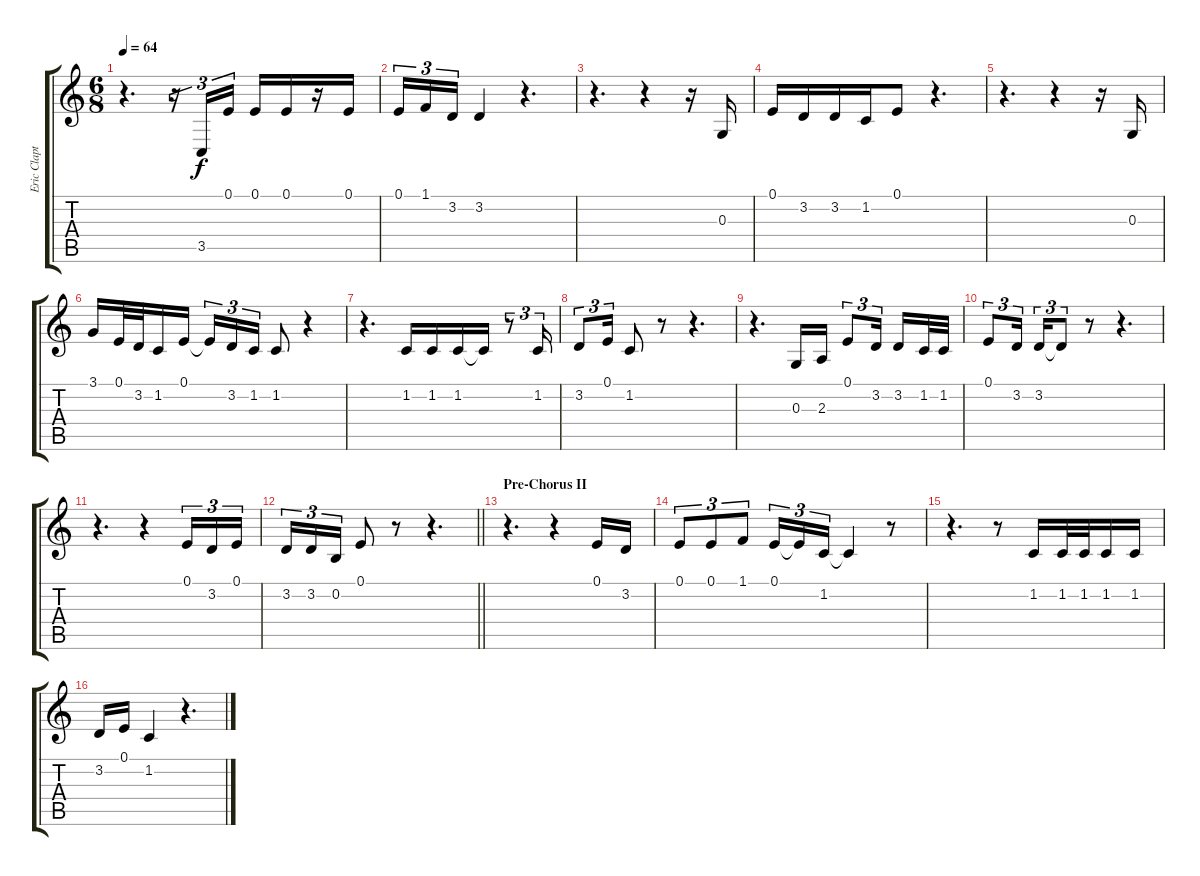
\track ("Eric Clapton Voice" "Eric Clapt") {instrument sopranosax}
\staff {score tabs}
\tuning (E4 B3 G3 D3 A2 E2) {hide}
\ts (6 8)
\tempo 64
\clef g2
\ks c
r.4{d dy f} r.16{tu (3 2)} 3.5.16{tu (3 2)} 0.1.16{tu (3 2)} 0.1.16 0.1.16 r.16 0.1.16 |
0.1.16{tu (3 2)} 1.1.16{tu (3 2)} 3.2.16{tu (3 2)} 3.2.4 r.4{d} |
r.4{d} r.4 r.16 0.3.16 |
0.1.16 3.2.16 3.2.16 1.2.16 0.1.8 r.4{d} |
r.4{d} r.4 r.16 0.3.16 |
3.1.16 0.1.32 3.2.32 1.2.16 0.1.16 0.1{t}.16{tu (3 2)} 3.2.16{tu (3 2)} 1.2.16{tu (3 2)} 1.2.8 r.4 |
r.4{d} 1.2.16 1.2.16 1.2.16 1.2{t}.16 r.8{tu (3 2)} 1.2.16{tu (3 2)} |
3.2.8{tu (3 2)} 0.1.16{tu (3 2)} 1.2.8 r.8 r.4{d} |
r.4{d} 0.3.16 2.3.16 0.1.8{tu (3 2)} 3.2.16{tu (3 2)} 3.2.16 1.2.32 1.2.32 |
0.1.8{tu (3 2)} 3.2.16{tu (3 2)} 3.2.16{tu (3 2)} 3.2{t}.8{tu (3 2)} r.8 r.4{d} |
r.4{d} r.4 0.1.16{tu (3 2)} 3.2.16{tu (3 2)} 0.1.16{tu (3 2)} |
\barLineRight lightlight
3.2.16{tu (3 2)} 3.2.16{tu (3 2)} 0.2.16{tu (3 2)} 0.1.8 r.8 r.4{d} |
\section ("" "Pre-Chorus II")
r.4{d} r.4 0.1.16 3.2.16 |
0.1.8{tu (3 2)} 0.1.8{tu (3 2)} 1.1.8{tu (3 2)} 0.1.16{tu (3 2)} 0.1{t}.16{tu (3 2)} 1.2.16{tu (3 2)} 1.2{t}.4 r.8 |
r.4{d} r.8 1.2.16 1.2.32 1.2.32 1.2.16 1.2.16 |
3.2.16 0.1.16 1.2.4 r.4{d}
